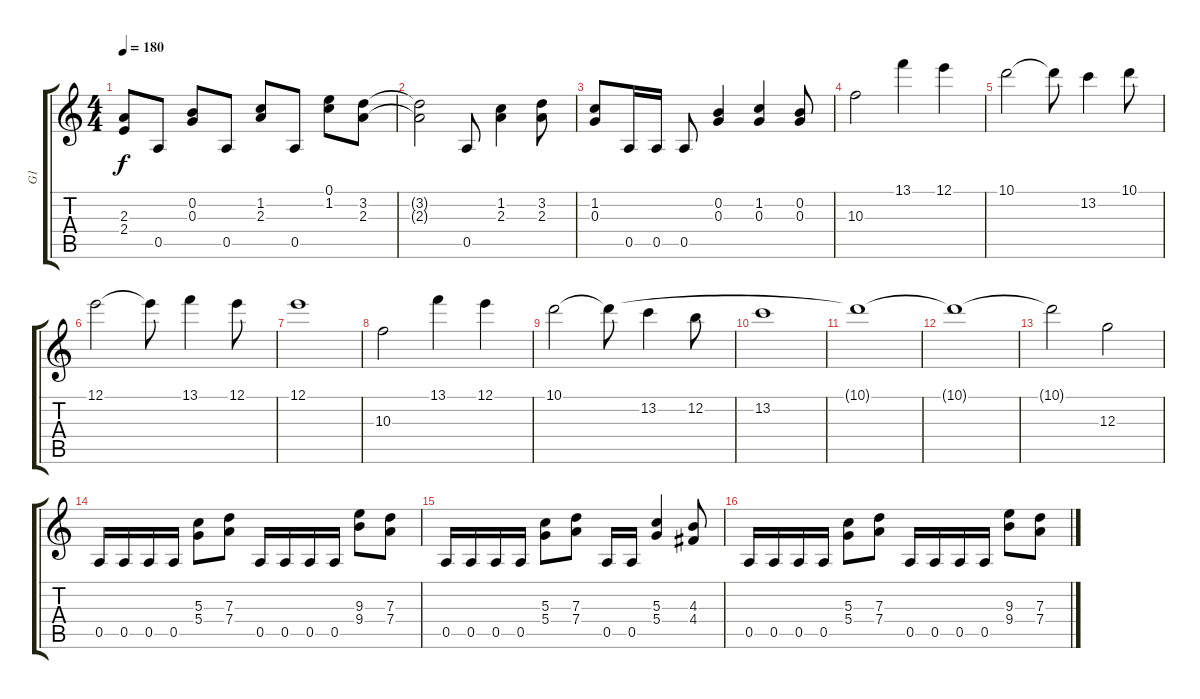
\track ("G1" "G1") {instrument distortionguitar}
\staff {score tabs}
\tuning (E4 B3 G3 D3 A2 E2) {hide}
\ts (4 4)
\tempo 180
\clef g2
\ks c
(2.3{t} 2.4{t}).8{dy f} 0.5.8 (0.2 0.3).8 0.5.8 (1.2 2.3).8 0.5.8 (0.1 1.2).8 (3.2 2.3).8 |
(3.2{t} 2.3{t}).2 0.5.8 (1.2 2.3).4 (3.2 2.3).8 |
(1.2 0.3).8 0.5.16 0.5.16 0.5.8 (0.2 0.3).4 (1.2 0.3).4 (0.2 0.3).8 |
10.3.2 13.1.4 12.1.4 |
10.1.2 10.1{t}.8 13.2.4 10.1.8 |
12.1.2 12.1{t}.8 13.1.4 12.1.8 |
12.1.1 |
10.3.2 13.1.4 12.1.4 |
10.1.2 10.1{t}.8 13.2.4 12.2.8 |
13.2.1 |
10.1{t}.1 |
10.1{t}.1 |
10.1{t}.2 12.3.2 |
0.5.16 0.5.16 0.5.16 0.5.16 (5.3 5.4).8 (7.3 7.4).8 0.5.16 0.5.16 0.5.16 0.5.16 (9.3 9.4).8 (7.3 7.4).8 |
0.5.16 0.5.16 0.5.16 0.5.16 (5.3 5.4).8 (7.3 7.4).8 0.5.16 0.5.16 (5.3 5.4).4 (4.3 4.4).8 |
0.5.16 0.5.16 0.5.16 0.5.16 (5.3 5.4).8 (7.3 7.4).8 0.5.16 0.5.16 0.5.16 0.5.16 (9.3 9.4).8 (7.3 7.4).8
